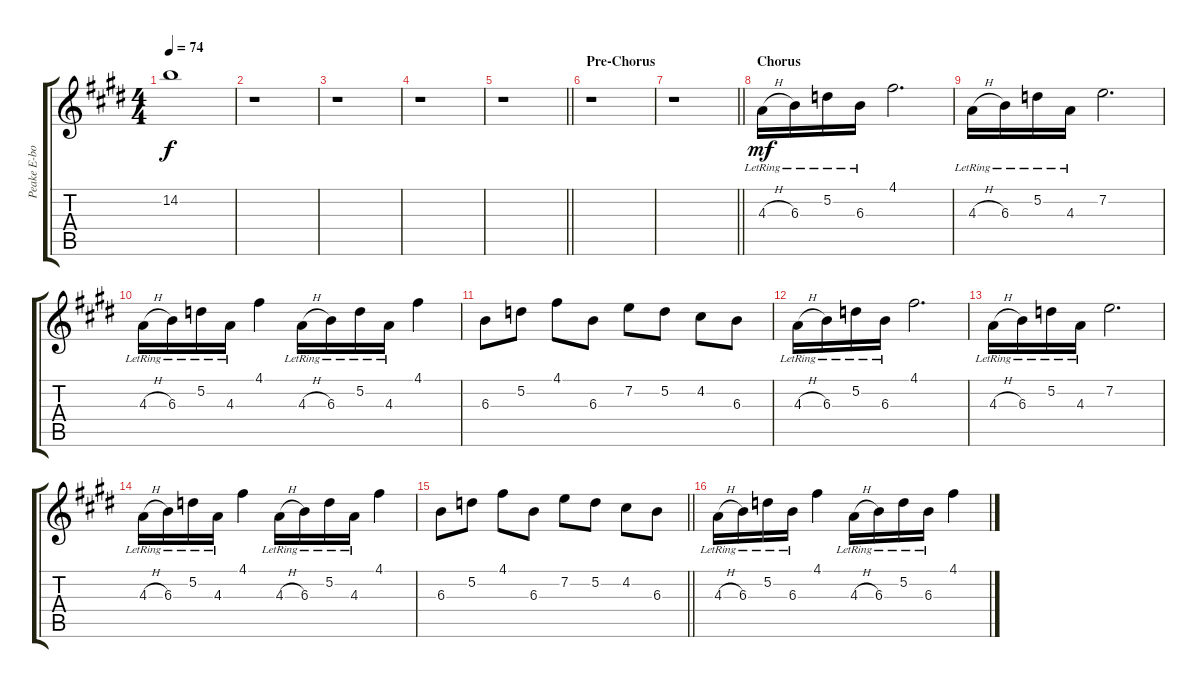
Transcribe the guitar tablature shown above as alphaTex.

\track ("Peake E-bow" "Peake E-bo") {instrument distortionguitar}
\staff {score tabs}
\tuning (D4 A3 F3 C3 G2 C2) {hide}
\ts (4 4)
\tempo 74
\clef g2
\ks c#minor
14.2.1{dy f} |
\ks e
r.1 |
\ks c#minor
r.1 |
\ks e
r.1 |
\barLineRight lightlight
\ks c#minor
r.1 |
\section ("" "Pre-Chorus")
\ks e
r.1 |
\barLineRight lightlight
\ks c#minor
r.1 |
\section ("" "Chorus")
\ks e
4.3{h lr}.16{dy mf} 6.3{lr}.16 5.2{lr}.16 6.3{lr}.16 4.1.2{d} |
\ks c#minor
4.3{h lr}.16 6.3{lr}.16 5.2{lr}.16 4.3{lr}.16 7.2.2{d} |
\ks e
4.3{h lr}.16 6.3{lr}.16 5.2{lr}.16 4.3{lr}.16 4.1.4 4.3{h lr}.16 6.3{lr}.16 5.2{lr}.16 4.3{lr}.16 4.1.4 |
\ks c#minor
6.3.8 5.2.8 4.1.8 6.3.8 7.2.8 5.2.8 4.2.8 6.3.8 |
\ks e
4.3{h lr}.16 6.3{lr}.16 5.2{lr}.16 6.3{lr}.16 4.1.2{d} |
\ks c#minor
4.3{h lr}.16 6.3{lr}.16 5.2{lr}.16 4.3{lr}.16 7.2.2{d} |
\ks e
4.3{h lr}.16 6.3{lr}.16 5.2{lr}.16 4.3{lr}.16 4.1.4 4.3{h lr}.16 6.3{lr}.16 5.2{lr}.16 4.3{lr}.16 4.1.4 |
\barLineRight lightlight
\ks c#minor
6.3.8 5.2.8 4.1.8 6.3.8 7.2.8 5.2.8 4.2.8 6.3.8 |
\ks e
4.3{h lr}.16 6.3{lr}.16 5.2{lr}.16 6.3{lr}.16 4.1.4 4.3{h lr}.16 6.3{lr}.16 5.2{lr}.16 6.3{lr}.16 4.1.4
